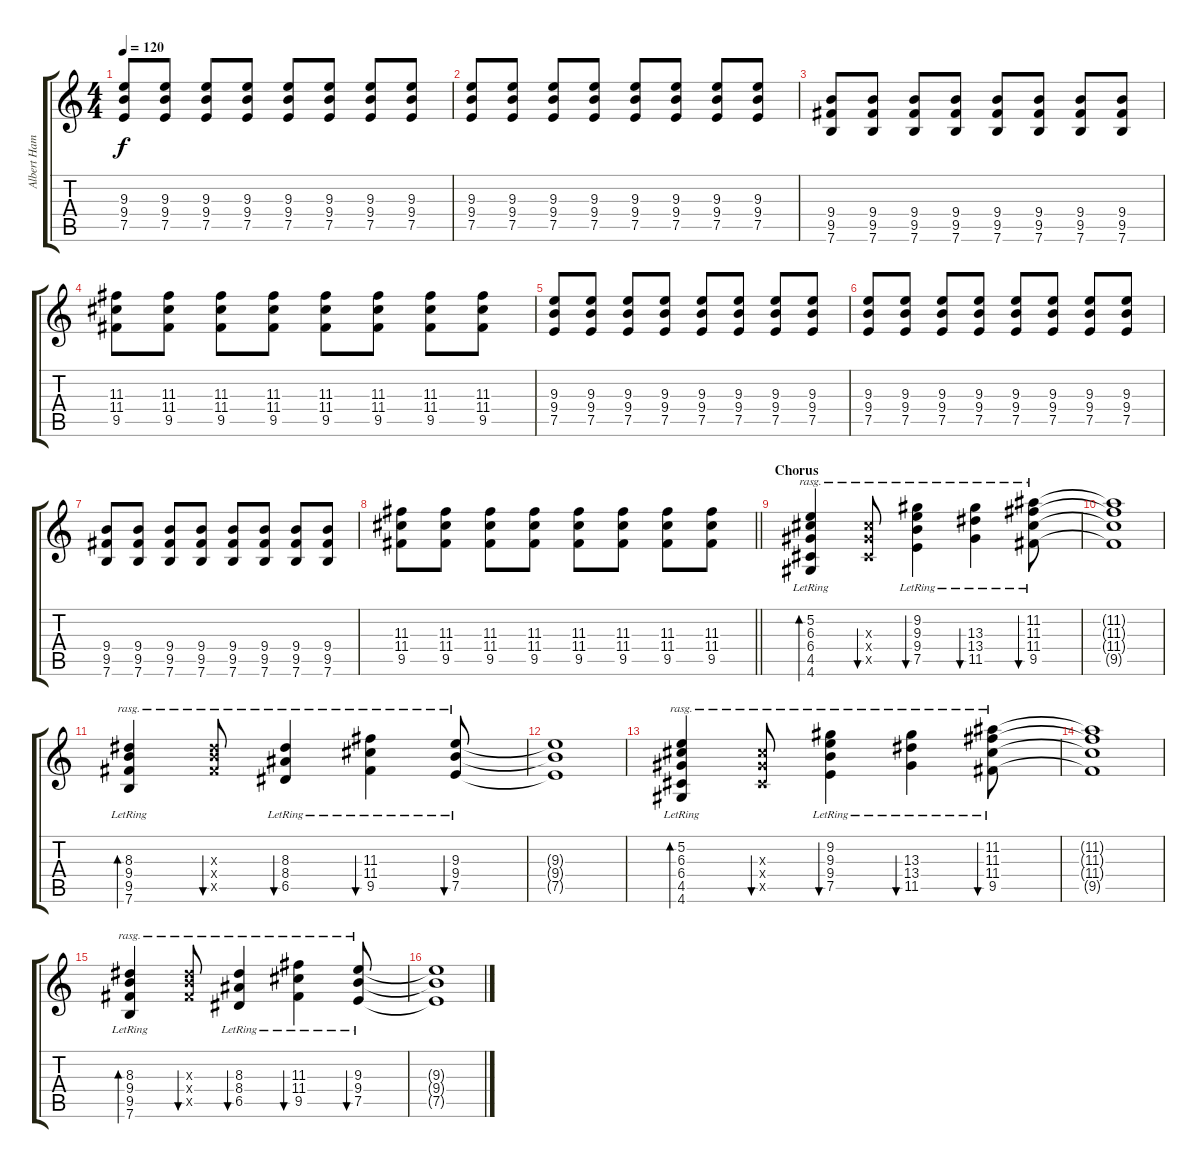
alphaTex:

\track ("Albert Hammond Jr. - Rythm guitar" "Albert Ham") {instrument distortionguitar}
\staff {score tabs}
\tuning (E4 B3 G3 D3 A2 E2) {hide}
\ts (4 4)
\tempo 120
\clef g2
\ks c
(9.3 9.4 7.5).8{dy f} (9.3 9.4 7.5).8 (9.3 9.4 7.5).8 (9.3 9.4 7.5).8 (9.3 9.4 7.5).8 (9.3 9.4 7.5).8 (9.3 9.4 7.5).8 (9.3 9.4 7.5).8 |
(9.3 9.4 7.5).8 (9.3 9.4 7.5).8 (9.3 9.4 7.5).8 (9.3 9.4 7.5).8 (9.3 9.4 7.5).8 (9.3 9.4 7.5).8 (9.3 9.4 7.5).8 (9.3 9.4 7.5).8 |
(9.4 9.5 7.6).8 (9.4 9.5 7.6).8 (9.4 9.5 7.6).8 (9.4 9.5 7.6).8 (9.4 9.5 7.6).8 (9.4 9.5 7.6).8 (9.4 9.5 7.6).8 (9.4 9.5 7.6).8 |
(11.3 11.4 9.5).8 (11.3 11.4 9.5).8 (11.3 11.4 9.5).8 (11.3 11.4 9.5).8 (11.3 11.4 9.5).8 (11.3 11.4 9.5).8 (11.3 11.4 9.5).8 (11.3 11.4 9.5).8 |
(9.3 9.4 7.5).8 (9.3 9.4 7.5).8 (9.3 9.4 7.5).8 (9.3 9.4 7.5).8 (9.3 9.4 7.5).8 (9.3 9.4 7.5).8 (9.3 9.4 7.5).8 (9.3 9.4 7.5).8 |
(9.3 9.4 7.5).8 (9.3 9.4 7.5).8 (9.3 9.4 7.5).8 (9.3 9.4 7.5).8 (9.3 9.4 7.5).8 (9.3 9.4 7.5).8 (9.3 9.4 7.5).8 (9.3 9.4 7.5).8 |
(9.4 9.5 7.6).8 (9.4 9.5 7.6).8 (9.4 9.5 7.6).8 (9.4 9.5 7.6).8 (9.4 9.5 7.6).8 (9.4 9.5 7.6).8 (9.4 9.5 7.6).8 (9.4 9.5 7.6).8 |
\barLineRight lightlight
(11.3 11.4 9.5).8 (11.3 11.4 9.5).8 (11.3 11.4 9.5).8 (11.3 11.4 9.5).8 (11.3 11.4 9.5).8 (11.3 11.4 9.5).8 (11.3 11.4 9.5).8 (11.3 11.4 9.5).8 |
\section ("" "Chorus")
(5.2{lr} 6.3{lr} 6.4{lr} 4.5{lr} 4.6).4{bd 60 rasg ii} (6.3{x} 6.4{x} 4.5{x}).8{bu 120 rasg ii} (9.2{lr} 9.3{lr} 9.4{lr} 7.5{lr}).4{bu 120 rasg ii} (13.3{lr} 13.4{lr} 11.5{lr}).4{bu 120 rasg ii} (11.2{lr} 11.3{lr} 11.4{lr} 9.5{lr}).8{bu 120 rasg ii} |
(11.2{t} 11.3{t} 11.4{t} 9.5{t}).1 |
(8.3{lr} 9.4{lr} 9.5{lr} 7.6{lr}).4{bd 120 rasg ii} (8.3{x} 9.4{x} 9.5{x}).8{bu 120 rasg ii} (8.3{lr} 8.4{lr} 6.5{lr}).4{bu 120 rasg ii} (11.3{lr} 11.4{lr} 9.5{lr}).4{bu 120 rasg ii} (9.3{lr} 9.4{lr} 7.5{lr}).8{bu 120 rasg ii} |
(9.3{t} 9.4{t} 7.5{t}).1 |
(5.2{lr} 6.3{lr} 6.4{lr} 4.5{lr} 4.6).4{bd 60 rasg ii} (6.3{x} 6.4{x} 4.5{x}).8{bu 120 rasg ii} (9.2{lr} 9.3{lr} 9.4{lr} 7.5{lr}).4{bu 120 rasg ii} (13.3{lr} 13.4{lr} 11.5{lr}).4{bu 120 rasg ii} (11.2{lr} 11.3{lr} 11.4{lr} 9.5{lr}).8{bu 120 rasg ii} |
(11.2{t} 11.3{t} 11.4{t} 9.5{t}).1 |
(8.3{lr} 9.4{lr} 9.5{lr} 7.6{lr}).4{bd 120 rasg ii} (8.3{x} 9.4{x} 9.5{x}).8{bu 120 rasg ii} (8.3{lr} 8.4{lr} 6.5{lr}).4{bu 120 rasg ii} (11.3{lr} 11.4{lr} 9.5{lr}).4{bu 120 rasg ii} (9.3{lr} 9.4{lr} 7.5{lr}).8{bu 120 rasg ii} |
(9.3{t} 9.4{t} 7.5{t}).1
